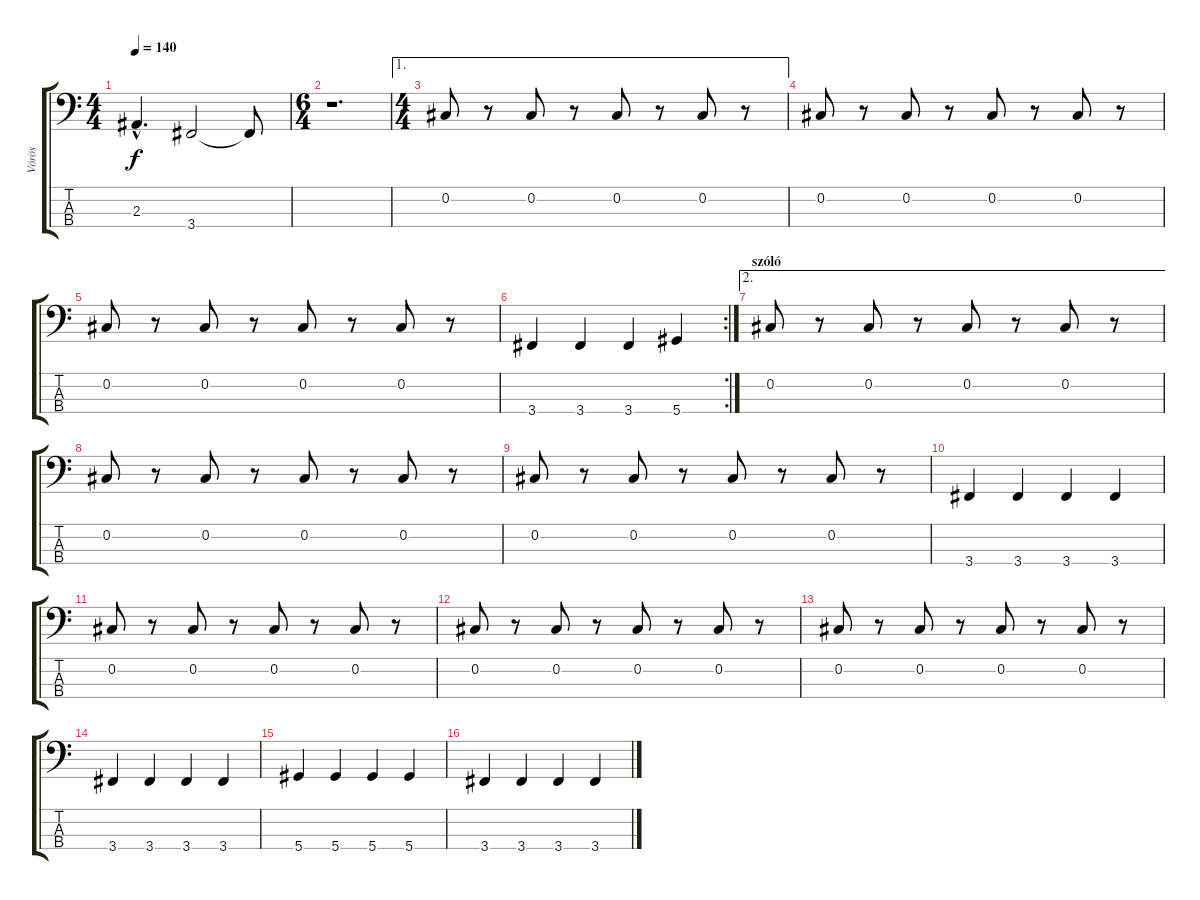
\track ("Vörös" "Vörös") {instrument electricbassfinger}
\staff {score tabs}
\tuning (Gb2 Db2 Ab1 Eb1) {hide}
\ts (4 4)
\tempo 140
\clef f4
\ks c
2.3{hac}.4{d dy f} 3.4.2 3.4{t}.8 |
\ts (6 4)
r.1{d} |
\ae 1
\ts (4 4)
0.2.8 r.8 0.2.8 r.8 0.2.8 r.8 0.2.8 r.8 |
0.2.8 r.8 0.2.8 r.8 0.2.8 r.8 0.2.8 r.8 |
0.2.8 r.8 0.2.8 r.8 0.2.8 r.8 0.2.8 r.8 |
\rc 2
3.4.4 3.4.4 3.4.4 5.4.4 |
\ae 2
\section ("" "szóló")
0.2.8 r.8 0.2.8 r.8 0.2.8 r.8 0.2.8 r.8 |
0.2.8 r.8 0.2.8 r.8 0.2.8 r.8 0.2.8 r.8 |
0.2.8 r.8 0.2.8 r.8 0.2.8 r.8 0.2.8 r.8 |
3.4.4 3.4.4 3.4.4 3.4.4 |
0.2.8 r.8 0.2.8 r.8 0.2.8 r.8 0.2.8 r.8 |
0.2.8 r.8 0.2.8 r.8 0.2.8 r.8 0.2.8 r.8 |
0.2.8 r.8 0.2.8 r.8 0.2.8 r.8 0.2.8 r.8 |
3.4.4 3.4.4 3.4.4 3.4.4 |
5.4.4 5.4.4 5.4.4 5.4.4 |
3.4.4 3.4.4 3.4.4 3.4.4
